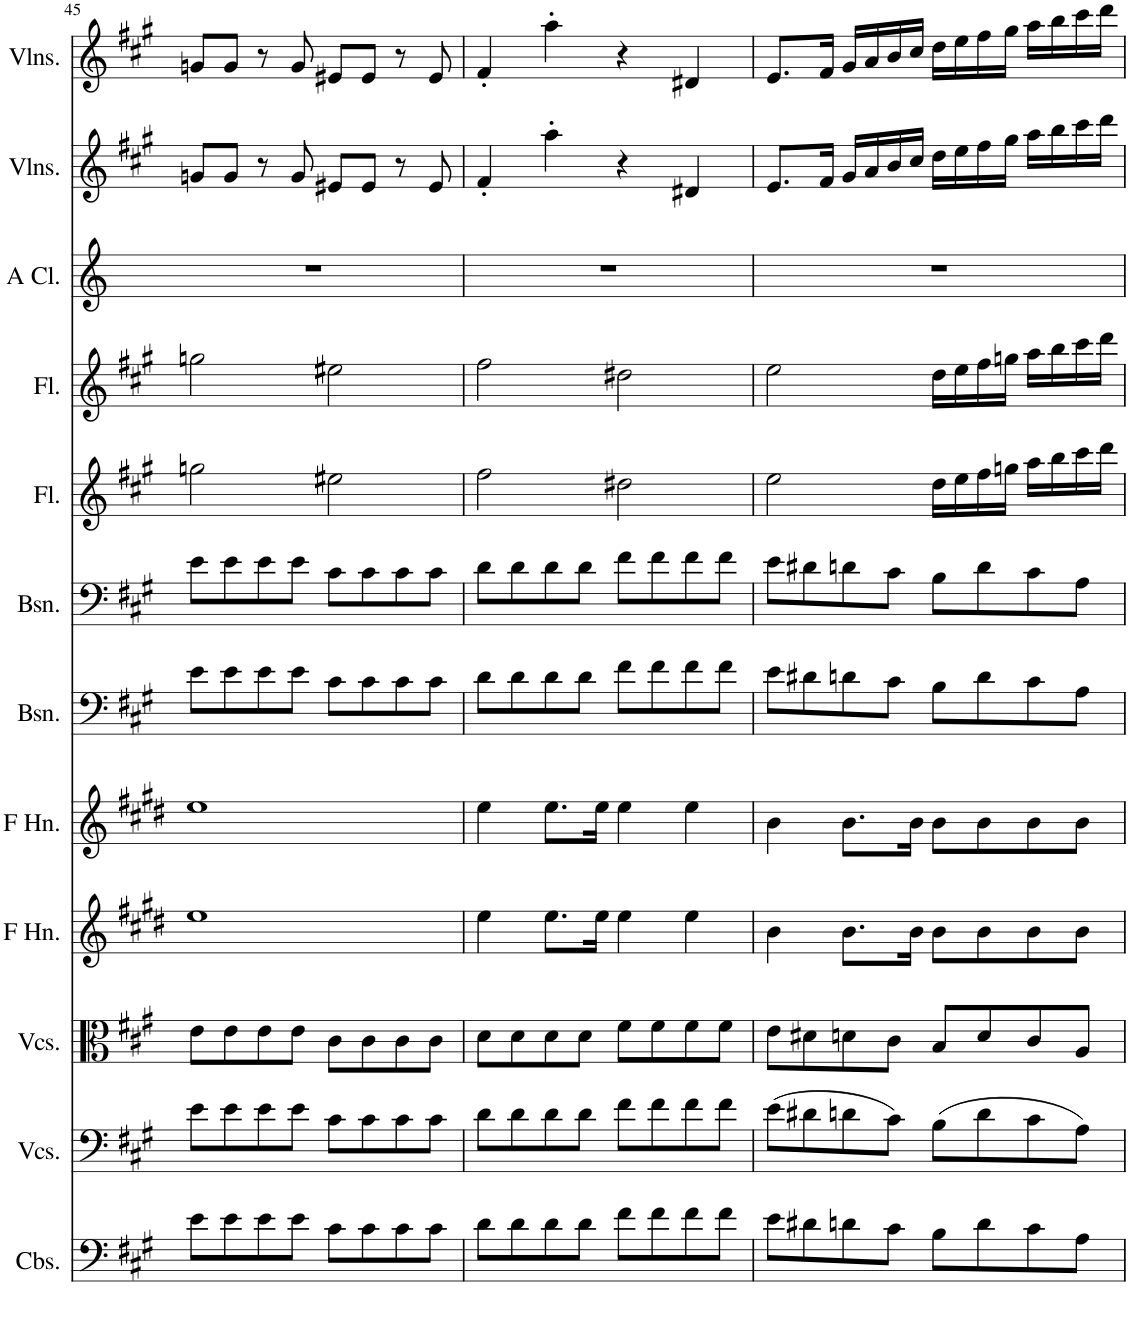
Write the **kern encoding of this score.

**kern	**kern	**kern	**kern	**kern	**kern	**kern	**kern	**kern	**kern	**kern	**kern
*part12	*part11	*part10	*part9	*part8	*part7	*part6	*part5	*part4	*part3	*part2	*part1
*staff12	*staff11	*staff10	*staff9	*staff8	*staff7	*staff6	*staff5	*staff4	*staff3	*staff2	*staff1
*I"Contrabasses, Contrabass	*I"Violoncellos, Cello	*I"Violoncellos, Viola	*I"Horn in F, A Horn 2	*I"Horn in F, A Horn 1	*I"Bassoon, Bassoon 2	*I"Bassoon, Bassoon 1	*I"Flute, Flute 2	*I"Flute, Flute 1	*I"A Clarinet, Solo A Clarinet	*I"Violins, Violin 2	*I"Violins, Violin 1
*I'Cbs.	*I'Vcs.	*I'Vcs.	*I'F Hn.	*I'F Hn.	*I'Bsn.	*I'Bsn.	*I'Fl.	*I'Fl.	*I'A Cl.	*I'Vlns.	*I'Vlns.
!!LO:PB:g=z
*clefF4	*clefF4	*clefC3	*clefG2	*clefG2	*clefF4	*clefF4	*clefG2	*clefG2	*clefG2	*clefG2	*clefG2
*Trd7c12	*	*	*Trd4c7	*Trd4c7	*	*	*	*	*Trd2c3	*	*
*k[f#c#g#]	*k[f#c#g#]	*k[f#c#g#]	*k[f#c#g#d#]	*k[f#c#g#d#]	*k[f#c#g#]	*k[f#c#g#]	*k[f#c#g#]	*k[f#c#g#]	*k[]	*k[f#c#g#]	*k[f#c#g#]
*M4/4	*M4/4	*M4/4	*M4/4	*M4/4	*M4/4	*M4/4	*M4/4	*M4/4	*M4/4	*M4/4	*M4/4
=45	=45	=45	=45	=45	=45	=45	=45	=45	=45	=45	=45
8e\L	8e\L	8e\L	1ee	1ee	8e\L	8e\L	2ggn\	2ggn\	1r	8gn/L	8gn/L
8e\	8e\	8e\	.	.	8e\	8e\	.	.	.	8g/J	8g/J
8e\	8e\	8e\	.	.	8e\	8e\	.	.	.	8r	8r
8e\J	8e\J	8e\J	.	.	8e\J	8e\J	.	.	.	8g/	8g/
8c#\L	8c#\L	8c#\L	.	.	8c#\L	8c#\L	2ee#X\	2ee#X\	.	8e#X/L	8e#X/L
8c#\	8c#\	8c#\	.	.	8c#\	8c#\	.	.	.	8e#/J	8e#/J
8c#\	8c#\	8c#\	.	.	8c#\	8c#\	.	.	.	8r	8r
8c#\J	8c#\J	8c#\J	.	.	8c#\J	8c#\J	.	.	.	8e#/	8e#/
=46	=46	=46	=46	=46	=46	=46	=46	=46	=46	=46	=46
8d\L	8d\L	8d\L	4ee\	4ee\	8d\L	8d\L	2ff#\	2ff#\	1r	4f#'/	4f#'/
8d\	8d\	8d\	.	.	8d\	8d\	.	.	.	.	.
8d\	8d\	8d\	8.ee\L	8.ee\L	8d\	8d\	.	.	.	4aa'\	4aa'\
8d\J	8d\J	8d\J	.	.	8d\J	8d\J	.	.	.	.	.
.	.	.	16ee\Jk	16ee\Jk	.	.	.	.	.	.	.
8f#\L	8f#\L	8f#\L	4ee\	4ee\	8f#\L	8f#\L	2dd#X\	2dd#X\	.	4r	4r
8f#\	8f#\	8f#\	.	.	8f#\	8f#\	.	.	.	.	.
8f#\	8f#\	8f#\	4ee\	4ee\	8f#\	8f#\	.	.	.	4d#X/	4d#X/
8f#\J	8f#\J	8f#\J	.	.	8f#\J	8f#\J	.	.	.	.	.
=47	=47	=47	=47	=47	=47	=47	=47	=47	=47	=47	=47
8e\L	(8e\L	8e\L	4b\	4b\	8e\L	8e\L	2ee\	2ee\	1r	8.e/L	8.e/L
8d#X\	8d#X\	8d#X\	.	.	8d#X\	8d#X\	.	.	.	.	.
.	.	.	.	.	.	.	.	.	.	16f#/Jk	16f#/Jk
8dn\	8dn\	8dn\	8.b\L	8.b\L	8dn\	8dn\	.	.	.	16g#/LL	16g#/LL
.	.	.	.	.	.	.	.	.	.	16a/	16a/
8c#\J	8c#\J)	8c#\J	.	.	8c#\J	8c#\J	.	.	.	16b/	16b/
.	.	.	16b\Jk	16b\Jk	.	.	.	.	.	16cc#/JJ	16cc#/JJ
8B\L	(8B\L	8B/L	8b\L	8b\L	8B\L	8B\L	16dd\LL	16dd\LL	.	16dd\LL	16dd\LL
.	.	.	.	.	.	.	16ee\	16ee\	.	16ee\	16ee\
8d\	8d\	8d/	8b\	8b\	8d\	8d\	16ff#\	16ff#\	.	16ff#\	16ff#\
.	.	.	.	.	.	.	16ggn\JJ	16ggn\JJ	.	16gg#\JJ	16gg#\JJ
8c#\	8c#\	8c#/	8b\	8b\	8c#\	8c#\	16aa\LL	16aa\LL	.	16aa\LL	16aa\LL
.	.	.	.	.	.	.	16bb\	16bb\	.	16bb\	16bb\
8A\J	8A\J)	8A/J	8b\J	8b\J	8A\J	8A\J	16ccc#\	16ccc#\	.	16ccc#\	16ccc#\
.	.	.	.	.	.	.	16ddd\JJ	16ddd\JJ	.	16ddd\JJ	16ddd\JJ
=	=	=	=	=	=	=	=	=	=	=	=
*-	*-	*-	*-	*-	*-	*-	*-	*-	*-	*-	*-
